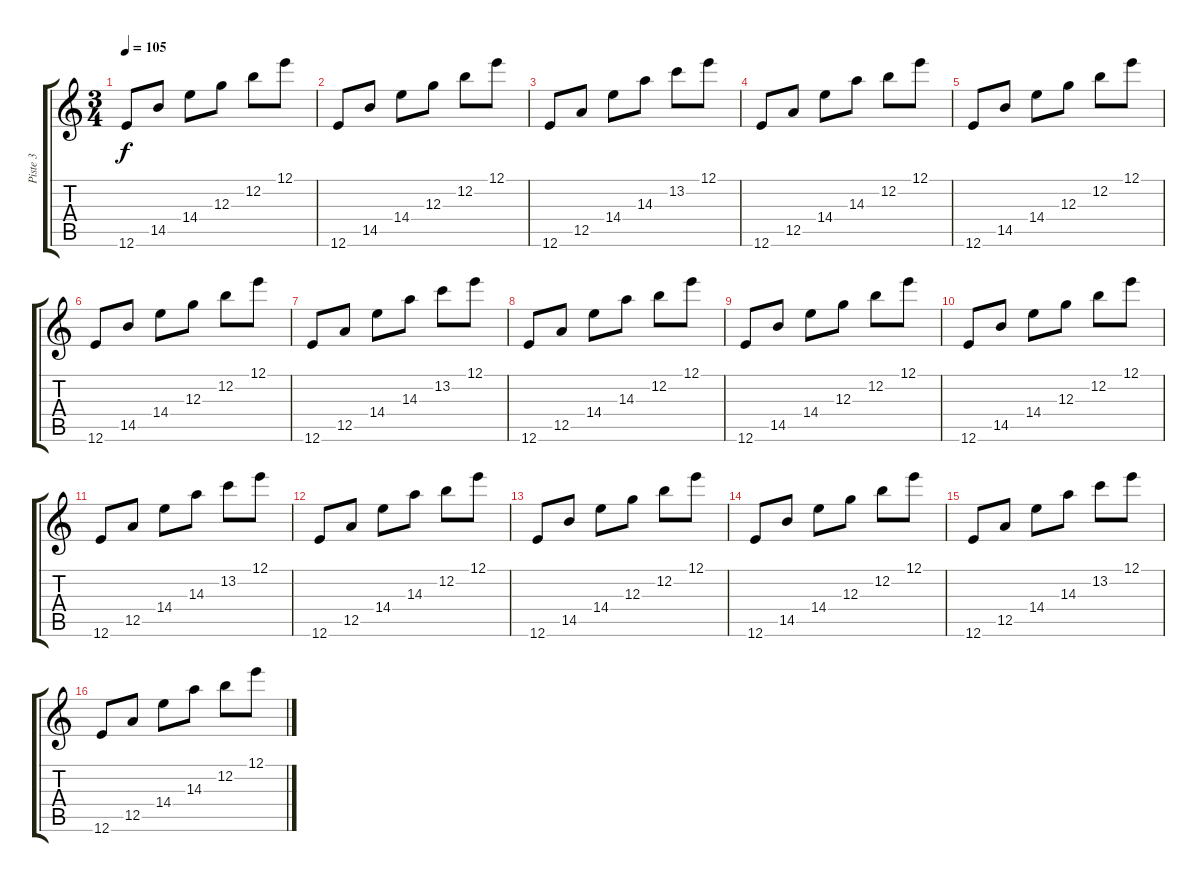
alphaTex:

\track ("Piste 3" "Piste 3") {instrument acousticguitarnylon}
\staff {score tabs}
\tuning (E4 B3 G3 D3 A2 E2) {hide}
\ts (3 4)
\tempo 105
\clef g2
\ks c
12.6.8{dy f} 14.5.8 14.4.8 12.3.8 12.2.8 12.1.8 |
12.6.8 14.5.8 14.4.8 12.3.8 12.2.8 12.1.8 |
12.6.8 12.5.8 14.4.8 14.3.8 13.2.8 12.1.8 |
12.6.8 12.5.8 14.4.8 14.3.8 12.2.8 12.1.8 |
12.6.8 14.5.8 14.4.8 12.3.8 12.2.8 12.1.8 |
12.6.8 14.5.8 14.4.8 12.3.8 12.2.8 12.1.8 |
12.6.8 12.5.8 14.4.8 14.3.8 13.2.8 12.1.8 |
12.6.8 12.5.8 14.4.8 14.3.8 12.2.8 12.1.8 |
12.6.8 14.5.8 14.4.8 12.3.8 12.2.8 12.1.8 |
12.6.8 14.5.8 14.4.8 12.3.8 12.2.8 12.1.8 |
12.6.8 12.5.8 14.4.8 14.3.8 13.2.8 12.1.8 |
12.6.8 12.5.8 14.4.8 14.3.8 12.2.8 12.1.8 |
12.6.8 14.5.8 14.4.8 12.3.8 12.2.8 12.1.8 |
12.6.8 14.5.8 14.4.8 12.3.8 12.2.8 12.1.8 |
12.6.8 12.5.8 14.4.8 14.3.8 13.2.8 12.1.8 |
12.6.8 12.5.8 14.4.8 14.3.8 12.2.8 12.1.8
